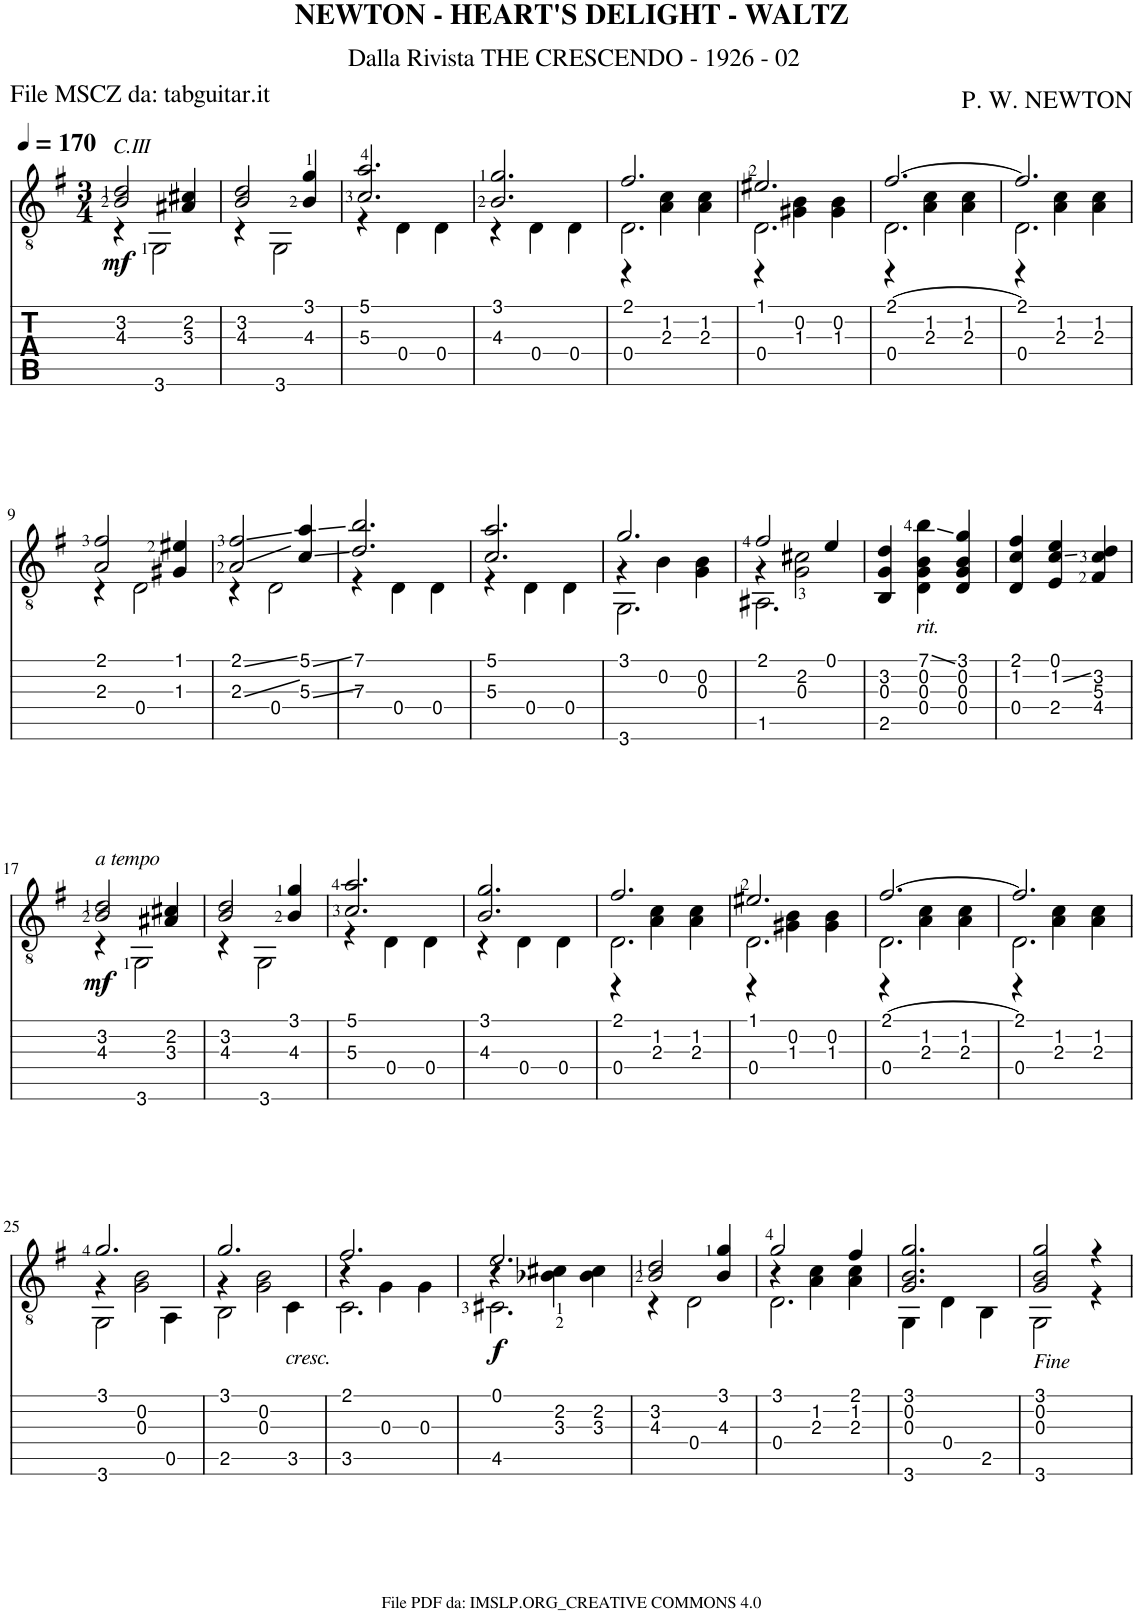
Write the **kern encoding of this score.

**kern	**kern	**dynam
*part1	*part1	*part1
*staff2	*staff1	*staff1/2
*I"Guitar	*	*
*I'Guit.	*	*
*stria6	*	*
*	*clefGv2	*
*k[f#]	*k[f#]	*
*M3/4	*M3/4	*
*MM170	*MM170	*
=1	=1	=1
*^	*^	*
!	!	!LO:TX:a:i:t=C.III	!	!
!	!	!	!	!LO:DY:b
2B 2d	4r	2B/ 2d/	4r	mf
.	2GG	.	2GG\	.
4A# 4c#	.	4A#X/ 4c#X/	.	.
=2	=2	=2	=2	=2
2B 2d	4r	2B/ 2d/	4r	.
.	2GG	.	2GG\	.
4B 4g	.	4B/ 4g/	.	.
=3	=3	=3	=3	=3
2.c 2.a	4r	2.c/ 2.a/	4r	.
.	4D	.	4D\	.
.	4D	.	4D\	.
=4	=4	=4	=4	=4
2.B 2.g	4r	2.B/ 2.g/	4r	.
.	4D	.	4D\	.
.	4D	.	4D\	.
=5	=5	=5	=5	=5
*	*^	*	*^	*
2.f#	2.D	4r	2.f#/	2.D\	4r	.
.	.	4A 4c	.	.	4A\ 4c\	.
.	.	4A 4c	.	.	4A\ 4c\	.
=6	=6	=6	=6	=6	=6	=6
2.e#	2.D	4r	2.e#X/	2.D\	4r	.
.	.	4G# 4B	.	.	4G#X\ 4B\	.
.	.	4G# 4B	.	.	4G#\ 4B\	.
=7	=7	=7	=7	=7	=7	=7
[2.f#	2.D	4r	[2.f#/	2.D\	4r	.
.	.	4A 4c	.	.	4A\ 4c\	.
.	.	4A 4c	.	.	4A\ 4c\	.
=8	=8	=8	=8	=8	=8	=8
2.f#]	2.D	4r	2.f#/]	2.D\	4r	.
.	.	4A 4c	.	.	4A\ 4c\	.
.	.	4A 4c	.	.	4A\ 4c\	.
*	*v	*v	*	*	*	*
*	*	*	*v	*v	*
!!LO:LB:g=z
=9	=9	=9	=9	=9
2A 2f#	4r	2A/ 2f#/	4r	.
.	2D	.	2D\	.
4G# 4e#	.	4G#X/ 4e#X/	.	.
=10	=10	=10	=10	=10
2A 2f#	4r	2A/ 2f#/	4r	.
.	2D	.	2D\	.
4c 4a	.	4c/ 4a/	.	.
=11	=11	=11	=11	=11
2.d 2.b	4r	2.d/ 2.b/	4r	.
.	4D	.	4D\	.
.	4D	.	4D\	.
=12	=12	=12	=12	=12
2.c 2.a	4r	2.c/ 2.a/	4r	.
.	4D	.	4D\	.
.	4D	.	4D\	.
=13	=13	=13	=13	=13
*	*^	*	*^	*
2.g	4r	2.GG	2.g/	4r	2.GG\	.
.	4B	.	.	4B\	.	.
.	4G 4B	.	.	4G\ 4B\	.	.
=14	=14	=14	=14	=14	=14	=14
2f#	4r	2.AA#	2f#/	4r	2.AA#X\	.
.	2G 2c#	.	.	2G\ 2c#X\	.	.
4e	.	.	4e/	.	.	.
*v	*v	*v	*	*	*	*
*	*v	*v	*v	*
=15	=15	=15
4BB 4G 4d	4BB/ 4G/ 4d/	.
!LO:TX:a:i:t=rit.	!	!
4D 4G 4B 4b	4D\ 4G\ 4B\ 4b\	.
4D 4G 4B 4g	4D/ 4G/ 4B/ 4g/	.
=16	=16	=16
4D 4c 4f#	4D/ 4c/ 4f#/	.
4E 4c 4e	4E/ 4c/ 4e/	.
4F# 4c 4d	4F#/ 4c/ 4d/	.
!!LO:LB:g=z
=17	=17	=17
*^	*^	*
!	!	!LO:TX:a:i:t=a tempo	!	!
!	!	!	!	!LO:DY:a=2
2B 2d	4r	2B/ 2d/	4r	mf
.	2GG	.	2GG\	.
4A#X 4c#X	.	4A#X/ 4c#X/	.	.
=18	=18	=18	=18	=18
2B 2d	4r	2B/ 2d/	4r	.
.	2GG	.	2GG\	.
4B 4g	.	4B/ 4g/	.	.
=19	=19	=19	=19	=19
2.c 2.a	4r	2.c/ 2.a/	4r	.
.	4D	.	4D\	.
.	4D	.	4D\	.
=20	=20	=20	=20	=20
2.B 2.g	4r	2.B/ 2.g/	4r	.
.	4D	.	4D\	.
.	4D	.	4D\	.
=21	=21	=21	=21	=21
*	*^	*	*^	*
2.f#	2.D	4r	2.f#/	2.D\	4r	.
.	.	4A 4c	.	.	4A\ 4c\	.
.	.	4A 4c	.	.	4A\ 4c\	.
=22	=22	=22	=22	=22	=22	=22
2.e#X	2.D	4r	2.e#X/	2.D\	4r	.
.	.	4G#X 4B	.	.	4G#X\ 4B\	.
.	.	4G# 4B	.	.	4G#\ 4B\	.
=23	=23	=23	=23	=23	=23	=23
[2.f#	2.D	4r	[2.f#/	2.D\	4r	.
.	.	4A 4c	.	.	4A\ 4c\	.
.	.	4A 4c	.	.	4A\ 4c\	.
=24	=24	=24	=24	=24	=24	=24
2.f#]	2.D	4r	2.f#/]	2.D\	4r	.
.	.	4A 4c	.	.	4A\ 4c\	.
.	.	4A 4c	.	.	4A\ 4c\	.
!!LO:LB:g=z	!!	!!
=25	=25	=25	=25	=25	=25	=25
2.g	4r	2GG	2.g/	4r	2GG\	.
.	2G 2B	.	.	2G\ 2B\	.	.
.	.	4AA	.	.	4AA\	.
=26	=26	=26	=26	=26	=26	=26
2.g	4r	2BB	2.g/	4r	2BB\	.
.	2G 2B	.	.	2G\ 2B\	.	.
!	!	!LO:TX:a:i:t=cresc.	!	!	!	!
.	.	4C	.	.	4C\	.
=27	=27	=27	=27	=27	=27	=27
2.f#	4r	2.C	2.f#/	4r	2.C\	.
.	4G	.	.	4G\	.	.
.	4G	.	.	4G\	.	.
=28	=28	=28	=28	=28	=28	=28
!	!	!	!	!	!	!LO:DY:b
2.e	4r	2.C#	2.e/	4r	2.C#X\	f
.	4B- 4c#	.	.	4B-X\ 4c#X\	.	.
.	4B- 4c#	.	.	4B-\ 4c#\	.	.
*	*v	*v	*	*	*	*
*	*	*	*v	*v	*
=29	=29	=29	=29	=29
2B 2d	4r	2B/ 2d/	4r	.
.	2D	.	2D\	.
4B 4g	.	4B/ 4g/	.	.
=30	=30	=30	=30	=30
*	*^	*	*^	*
2g	4r	2.D	2g/	4r	2.D\	.
.	4A 4c	.	.	4A\ 4c\	.	.
4f#	4A 4c	.	4f#/	4A\ 4c\	.	.
*	*v	*v	*	*	*	*
*	*	*	*v	*v	*
=31	=31	=31	=31	=31
2.G 2.B 2.g	4GG	2.G/ 2.B/ 2.g/	4GG\	.
.	4D	.	4D\	.
.	4BB	.	4BB\	.
=32	=32	=32	=32	=32
2G 2B 2g	2GG	2G/ 2B/ 2g/	2GG\	.
4r	4r	4r	4r	.
*v	*v	*	*	*
*	*v	*v	*
=	=	=
*-	*-	*-
